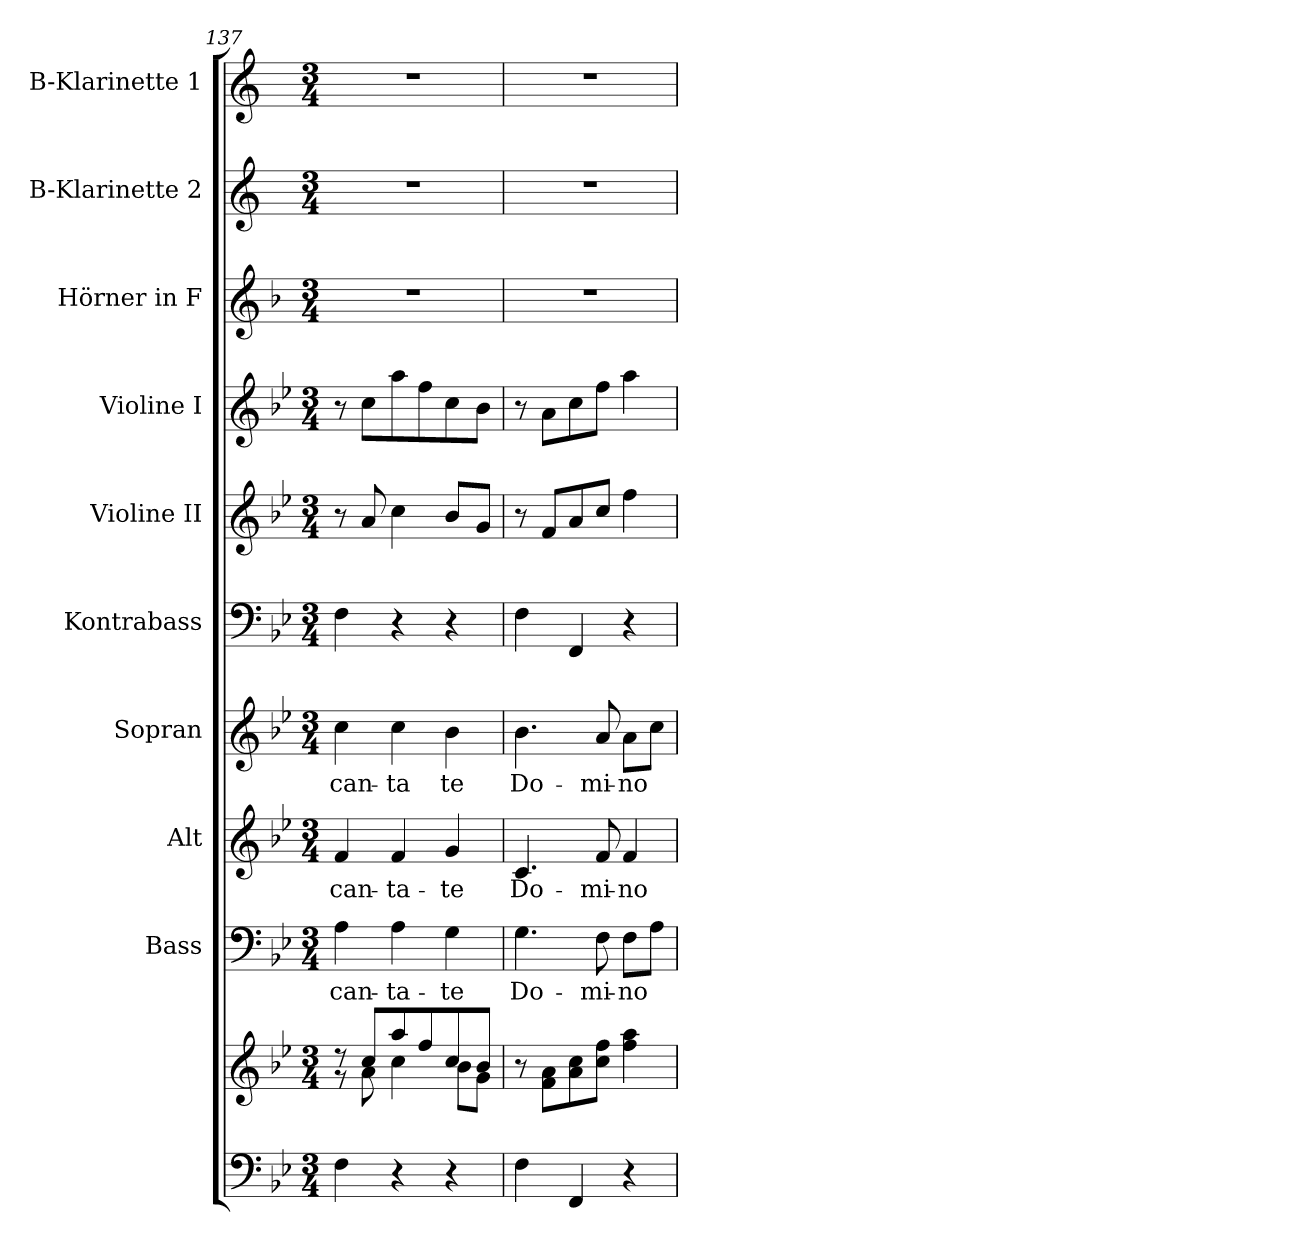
**kern	**kern	**kern	**text	**kern	**text	**kern	**text	**kern	**kern	**kern	**kern	**kern	**kern
*part10	*part10	*part9	*part9	*part8	*part8	*part7	*part7	*part6	*part5	*part4	*part3	*part2	*part1
*staff11	*staff10	*staff9	*staff9	*staff8	*staff8	*staff7	*staff7	*staff6	*staff5	*staff4	*staff3	*staff2	*staff1
*	*	*I"Bass	*	*I"Alt	*	*I"Sopran	*	*I"Kontrabass	*I"Violine II	*I"Violine I	*I"Hörner in F	*I"B-Klarinette 2	*I"B-Klarinette 1
*	*	*I'B.	*	*I'A.	*	*I'S.	*	*I'Kb.	*I'Vl. II	*I'Vl. I	*	*I'B Kl. 2	*I'B Kl. 1
*clefF4	*clefG2	*clefF4	*	*clefG2	*	*clefG2	*	*clefF4	*clefG2	*clefG2	*clefG2	*clefG2	*clefG2
*	*	*	*	*	*	*	*	*ITrd7c12	*	*	*ITrd4c7	*ITrd1c2	*ITrd1c2
*k[b-e-]	*k[b-e-]	*k[b-e-]	*	*k[b-e-]	*	*k[b-e-]	*	*k[b-e-]	*k[b-e-]	*k[b-e-]	*k[b-e-]	*k[b-e-]	*k[b-e-]
*B-:	*B-:	*B-:	*	*B-:	*	*B-:	*	*B-:	*B-:	*B-:	*B-:	*B-:	*B-:
*M3/4	*M3/4	*M3/4	*	*M3/4	*	*M3/4	*	*M3/4	*M3/4	*M3/4	*M3/4	*M3/4	*M3/4
=137	=137	=137	=137	=137	=137	=137	=137	=137	=137	=137	=137	=137	=137
*	*^	*	*	*	*	*	*	*	*	*	*	*	*
!	!	!	!	!LO:LY:b	!	!LO:LY:b	!	!LO:LY:b	!	!	!	!	!	!
4F\	8r	8r	4A\	can-	4f/	can-	4cc\	can-	4FF\	8r	8r	2.r	2.r	2.r
.	8cc/L	8a\	.	.	.	.	.	.	.	8a/	8cc\L	.	.	.
!	!	!	!	!LO:LY:b	!	!LO:LY:b	!	!LO:LY:b	!	!	!	!	!	!
4r	8aa/	4cc\	4A\	-ta-	4f/	-ta-	4cc\	-ta	4r	4cc\	8aa\	.	.	.
.	8ff/	.	.	.	.	.	.	.	.	.	8ff\	.	.	.
!	!	!	!	!LO:LY:b	!	!LO:LY:b	!	!LO:LY:b	!	!	!	!	!	!
4r	8cc/	8b-\L	4G\	-te	4g/	-te	4b-\	te	4r	8b-/L	8cc\	.	.	.
.	8b-/J	8g\J	.	.	.	.	.	.	.	8g/J	8b-\J	.	.	.
=138	=138	=138	=138	=138	=138	=138	=138	=138	=138	=138	=138	=138	=138	=138
!	!	!	!	!LO:LY:b	!	!LO:LY:b	!	!LO:LY:b	!	!	!	!	!	!
*	*v	*v	*	*	*	*	*	*	*	*	*	*	*	*
4F\	8r	4.G\	Do-	4.c/	Do-	4.b-\	Do-	4FF\	8r	8r	2.r	2.r	2.r
.	8f\ 8a\L	.	.	.	.	.	.	.	8f/L	8a\L	.	.	.
4FF/	8a\ 8cc\	.	.	.	.	.	.	4FFF/	8a/	8cc\	.	.	.
!	!	!	!LO:LY:b	!	!LO:LY:b	!	!LO:LY:b	!	!	!	!	!	!
.	8cc\ 8ff\J	8F\	-mi-	8f/	-mi-	8a/	-mi-	.	8cc/J	8ff\J	.	.	.
!	!	!	!LO:LY:b	!	!LO:LY:b	!	!LO:LY:b	!	!	!	!	!	!
4r	4ff\ 4aa\	8F\L	-no	4f/	-no	8a\L	-no	4r	4ff\	4aa\	.	.	.
.	.	8A\J	.	.	.	8cc\J	.	.	.	.	.	.	.
=	=	=	=	=	=	=	=	=	=	=	=	=	=
*-	*-	*-	*-	*-	*-	*-	*-	*-	*-	*-	*-	*-	*-
